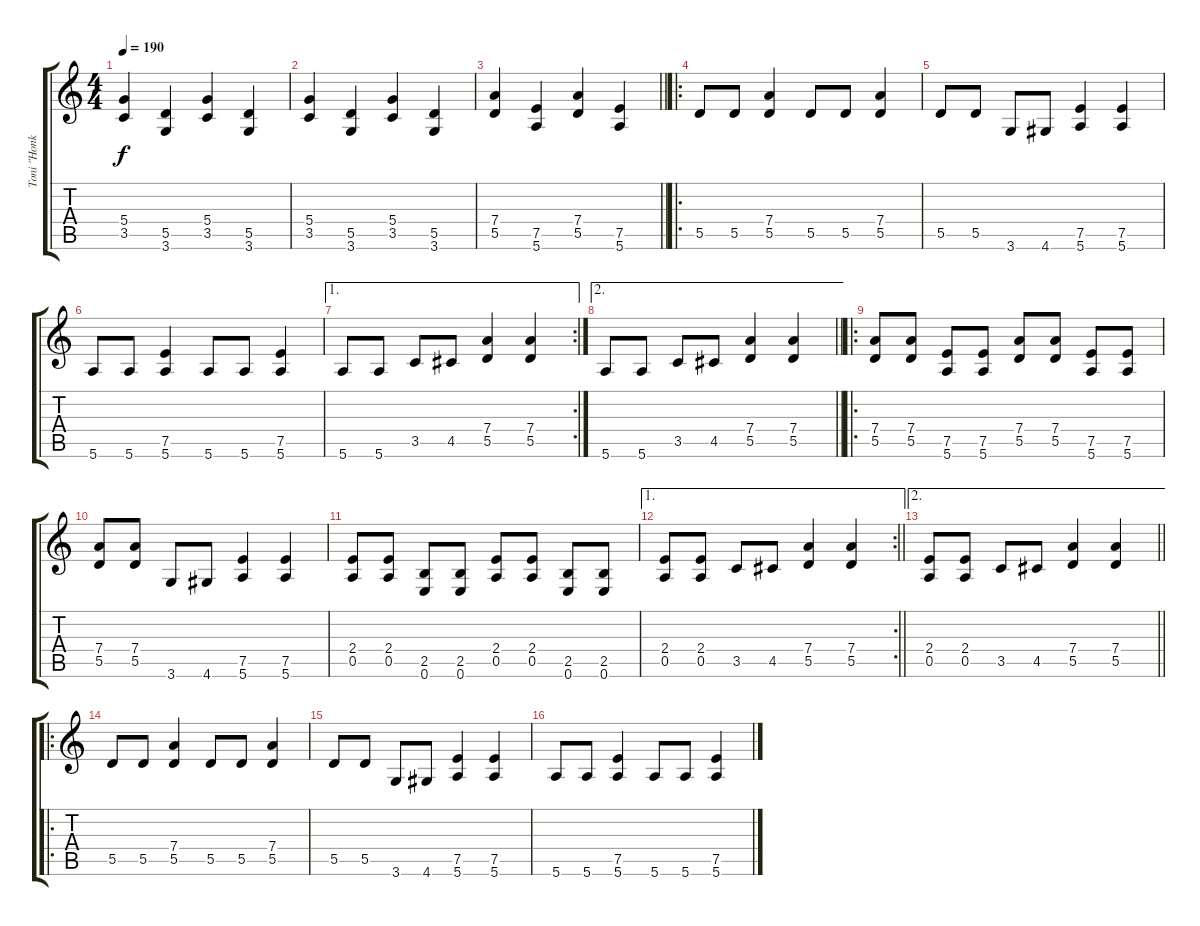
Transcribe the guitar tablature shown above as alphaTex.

\track ("Toni \"Honka\" Honkanen" "Toni \"Honk") {instrument distortionguitar}
\staff {score tabs}
\tuning (E4 B3 G3 D3 A2 E2) {hide}
\ts (4 4)
\tempo 190
\clef g2
\ks c
(5.4 3.5).4{dy f} (5.5 3.6).4 (5.4 3.5).4 (5.5 3.6).4 |
(5.4 3.5).4 (5.5 3.6).4 (5.4 3.5).4 (5.5 3.6).4 |
\barLineRight lightlight
(7.4 5.5).4 (7.5 5.6).4 (7.4 5.5).4 (7.5 5.6).4 |
\ro
\section ("" "")
5.5.8 5.5.8 (7.4 5.5).4 5.5.8 5.5.8 (7.4 5.5).4 |
5.5.8 5.5.8 3.6.8 4.6.8 (7.5 5.6).4 (7.5 5.6).4 |
5.6.8 5.6.8 (7.5 5.6).4 5.6.8 5.6.8 (7.5 5.6).4 |
\ae 1
\rc 2
5.6.8 5.6.8 3.5.8 4.5.8 (7.4 5.5).4 (7.4 5.5).4 |
\ae 2
\barLineRight lightlight
5.6.8 5.6.8 3.5.8 4.5.8 (7.4 5.5).4 (7.4 5.5).4 |
\ro
\section ("" "")
(7.4 5.5).8 (7.4 5.5).8 (7.5 5.6).8 (7.5 5.6).8 (7.4 5.5).8 (7.4 5.5).8 (7.5 5.6).8 (7.5 5.6).8 |
(7.4 5.5).8 (7.4 5.5).8 3.6.8 4.6.8 (7.5 5.6).4 (7.5 5.6).4 |
(2.4 0.5).8 (2.4 0.5).8 (2.5 0.6).8 (2.5 0.6).8 (2.4 0.5).8 (2.4 0.5).8 (2.5 0.6).8 (2.5 0.6).8 |
\ae 1
\rc 2
\barLineRight lightlight
(2.4 0.5).8 (2.4 0.5).8 3.5.8 4.5.8 (7.4 5.5).4 (7.4 5.5).4 |
\ae 2
\barLineRight lightlight
(2.4 0.5).8 (2.4 0.5).8 3.5.8 4.5.8 (7.4 5.5).4 (7.4 5.5).4 |
\ro
\section ("" "")
5.5.8 5.5.8 (7.4 5.5).4 5.5.8 5.5.8 (7.4 5.5).4 |
5.5.8 5.5.8 3.6.8 4.6.8 (7.5 5.6).4 (7.5 5.6).4 |
5.6.8 5.6.8 (7.5 5.6).4 5.6.8 5.6.8 (7.5 5.6).4
